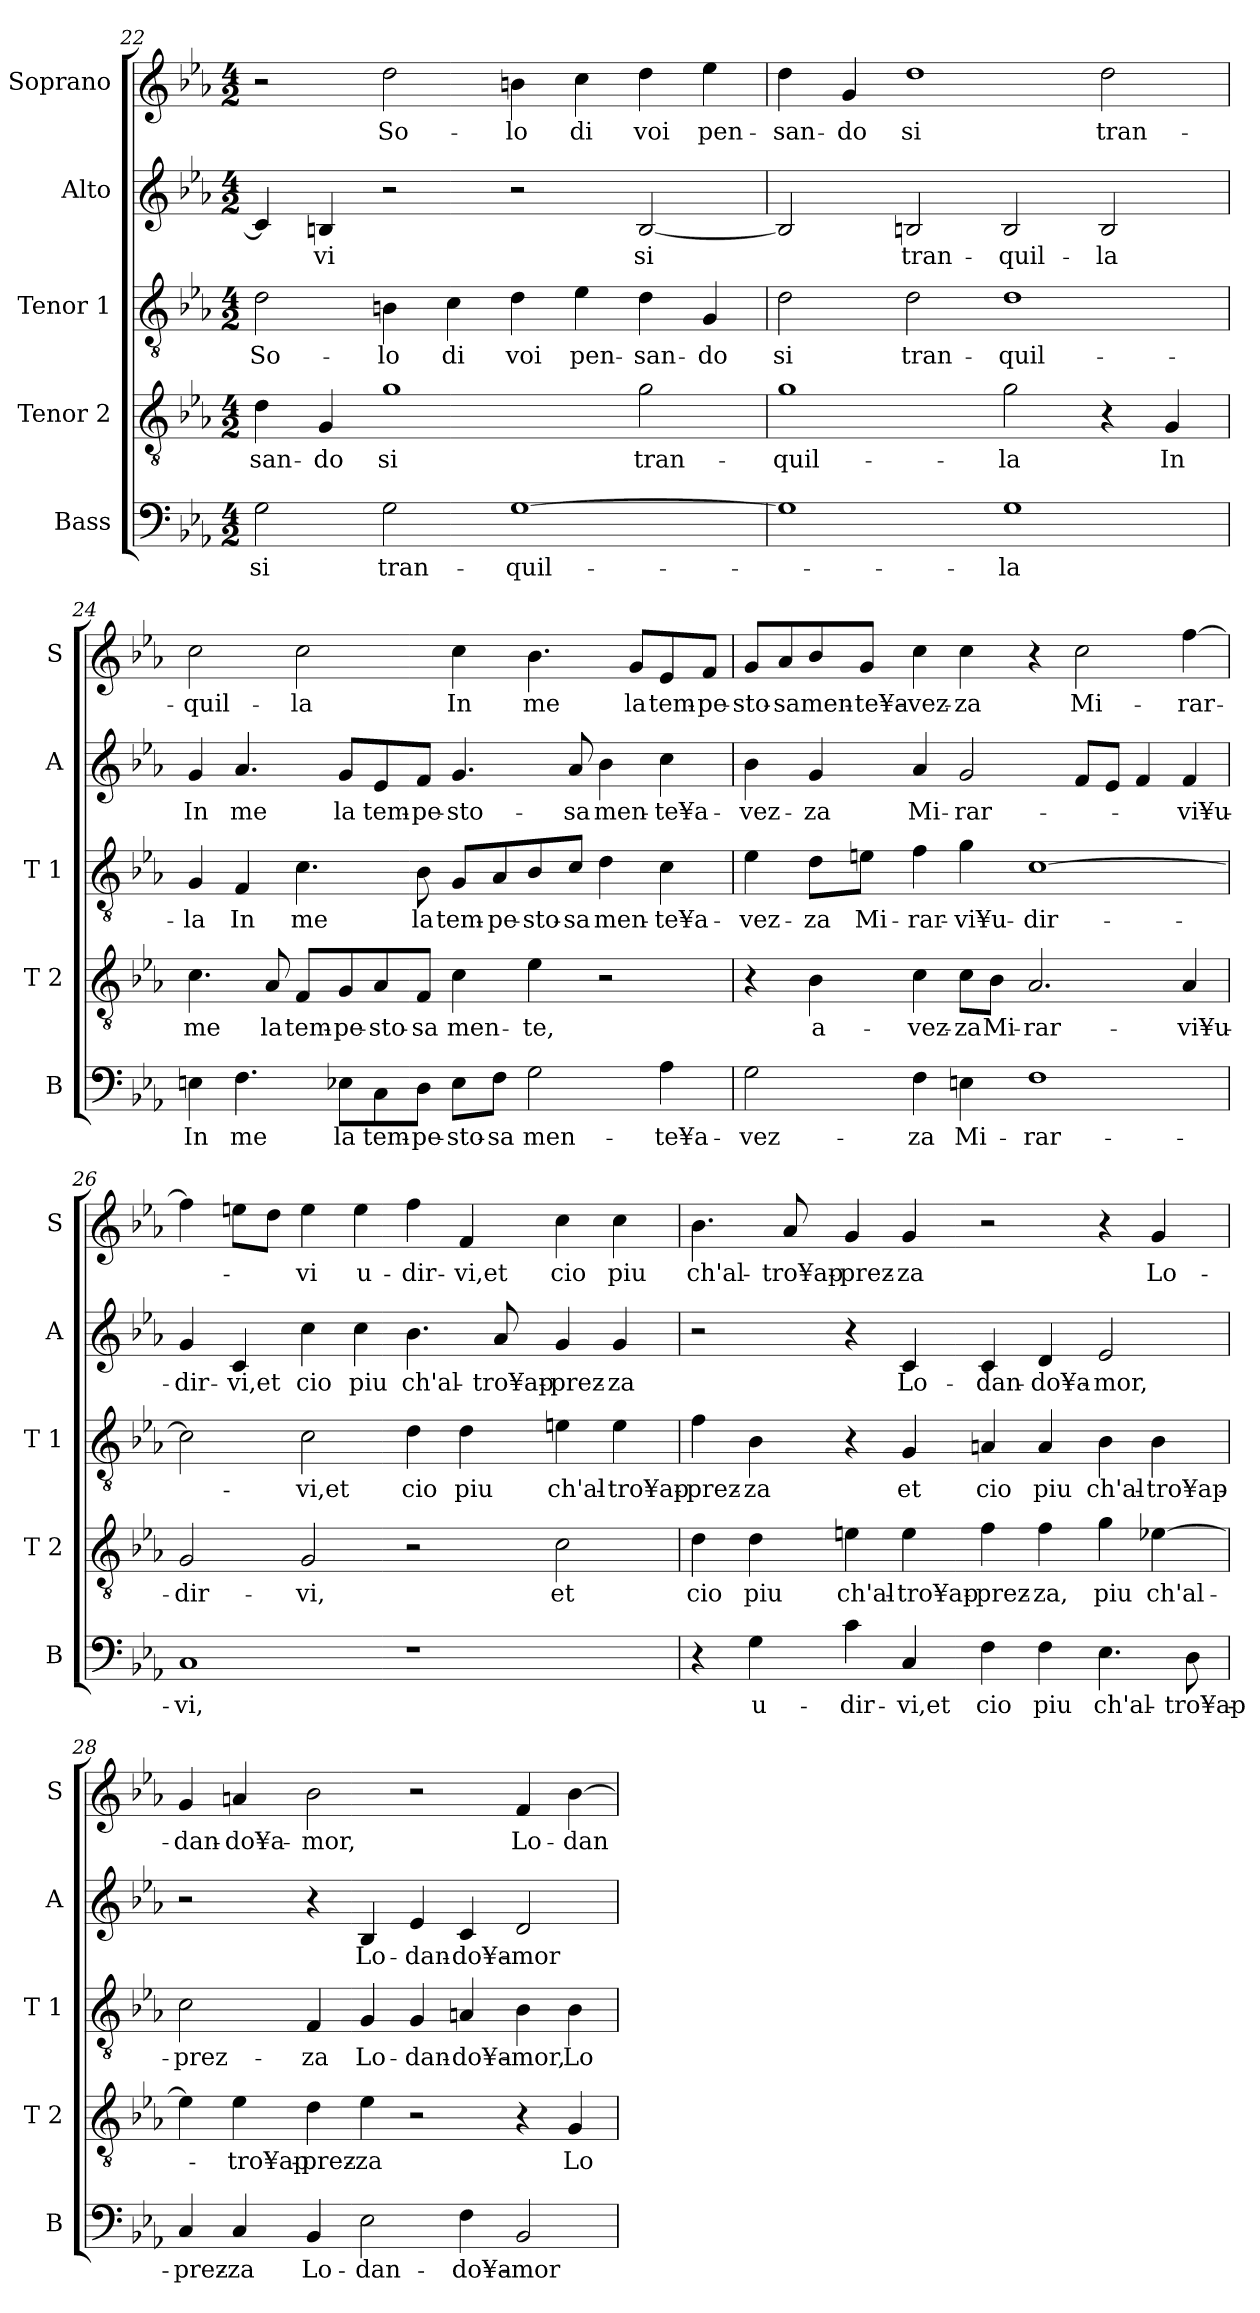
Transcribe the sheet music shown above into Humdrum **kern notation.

**kern	**text	**kern	**text	**kern	**text	**kern	**text	**kern	**text
*part5	*part5	*part4	*part4	*part3	*part3	*part2	*part2	*part1	*part1
*staff5	*staff5	*staff4	*staff4	*staff3	*staff3	*staff2	*staff2	*staff1	*staff1
*I"Bass	*	*I"Tenor 2	*	*I"Tenor 1	*	*I"Alto	*	*I"Soprano	*
*I'B	*	*I'T 2	*	*I'T 1	*	*I'A	*	*I'S	*
*clefF4	*	*clefGv2	*	*clefGv2	*	*clefG2	*	*clefG2	*
*k[b-e-a-]	*	*k[b-e-a-]	*	*k[b-e-a-]	*	*k[b-e-a-]	*	*k[b-e-a-]	*
*E-:	*	*E-:	*	*E-:	*	*E-:	*	*E-:	*
*M4/2	*	*M4/2	*	*M4/2	*	*M4/2	*	*M4/2	*
=22	=22	=22	=22	=22	=22	=22	=22	=22	=22
!	!LO:LY:b	!	!LO:LY:b	!	!LO:LY:b	!	!	!	!
2G\	si	4d\	-san-	2d\	So-	4c/]	.	2r	.
!	!	!	!LO:LY:b	!	!	!	!LO:LY:b	!	!
.	.	4G/	-do	.	.	4Bn/	-vi	.	.
!	!LO:LY:b	!	!LO:LY:b	!	!LO:LY:b	!	!	!	!LO:LY:b
2G\	tran-	1g	si	4Bn\	-lo	2r	.	2dd\	So-
!	!	!	!	!	!LO:LY:b	!	!	!	!
.	.	.	.	4c\	di	.	.	.	.
!	!LO:LY:b	!	!	!	!LO:LY:b	!	!	!	!LO:LY:b
[1G	-quil-	.	.	4d\	voi	2r	.	4bn\	-lo
!	!	!	!	!	!LO:LY:b	!	!	!	!LO:LY:b
.	.	.	.	4e-\	pen-	.	.	4cc\	di
!	!	!	!LO:LY:b	!	!LO:LY:b	!	!LO:LY:b	!	!LO:LY:b
.	.	2g\	tran-	4d\	-san-	[2B/	si	4dd\	voi
!	!	!	!	!	!LO:LY:b	!	!	!	!LO:LY:b
.	.	.	.	4G/	-do	.	.	4ee-\	pen-
=23	=23	=23	=23	=23	=23	=23	=23	=23	=23
!	!	!	!LO:LY:b	!	!LO:LY:b	!	!	!	!LO:LY:b
1G]	.	1g	-quil-	2d\	si	2B/]	.	4dd\	-san-
!	!	!	!	!	!	!	!	!	!LO:LY:b
.	.	.	.	.	.	.	.	4g/	-do
!	!	!	!	!	!LO:LY:b	!	!LO:LY:b	!	!LO:LY:b
.	.	.	.	2d\	tran-	2Bn/	tran-	1dd	si
!	!LO:LY:b	!	!LO:LY:b	!	!LO:LY:b	!	!LO:LY:b	!	!
1G	-la	2g\	-la	1d	-quil-	2B/	-quil-	.	.
!	!	!	!	!	!	!	!LO:LY:b	!	!LO:LY:b
.	.	4r	.	.	.	2B/	-la	2dd\	tran-
!	!	!	!LO:LY:b	!	!	!	!	!	!
.	.	4G/	In	.	.	.	.	.	.
!!LO:PB:g=z
=24	=24	=24	=24	=24	=24	=24	=24	=24	=24
!	!LO:LY:b	!	!LO:LY:b	!	!LO:LY:b	!	!LO:LY:b	!	!LO:LY:b
4En\	In	4.c\	me	4G/	-la	4g/	In	2cc\	-quil-
!	!LO:LY:b	!	!	!	!LO:LY:b	!	!LO:LY:b	!	!
4.F\	me	.	.	4F/	In	4.a-/	me	.	.
!	!	!	!LO:LY:b	!	!	!	!	!	!
.	.	8A-/	la	.	.	.	.	.	.
!	!	!	!LO:LY:b	!	!LO:LY:b	!	!	!	!LO:LY:b
.	.	8F/L	tem-	4.c\	me	.	.	2cc\	-la
!	!LO:LY:b	!	!LO:LY:b	!	!	!	!LO:LY:b	!	!
8E-X\L	la	8G/	-pe-	.	.	8g/L	la	.	.
!	!LO:LY:b	!	!LO:LY:b	!	!	!	!LO:LY:b	!	!
8C\	tem-	8A-/	-sto-	.	.	8e-/	tem-	.	.
!	!LO:LY:b	!	!LO:LY:b	!	!LO:LY:b	!	!LO:LY:b	!	!
8D\J	-pe-	8F/J	-sa	8B-\	la	8f/J	-pe-	.	.
!	!LO:LY:b	!	!LO:LY:b	!	!LO:LY:b	!	!LO:LY:b	!	!LO:LY:b
8E-\L	-sto-	4c\	men-	8G/L	tem-	4.g/	-sto-	4cc\	In
!	!LO:LY:b	!	!	!	!LO:LY:b	!	!	!	!
8F\J	-sa	.	.	8A-/	-pe-	.	.	.	.
!	!LO:LY:b	!	!LO:LY:b	!	!LO:LY:b	!	!	!	!LO:LY:b
2G\	men-	4e-\	-te,	8B-/	-sto-	.	.	4.b-\	me
!	!	!	!	!	!LO:LY:b	!	!LO:LY:b	!	!
.	.	.	.	8c/J	-sa	8a-/	-sa	.	.
!	!	!	!	!	!LO:LY:b	!	!LO:LY:b	!	!
.	.	2r	.	4d\	men-	4b-\	men-	.	.
!	!	!	!	!	!	!	!	!	!LO:LY:b
.	.	.	.	.	.	.	.	8g/L	la
!	!LO:LY:b	!	!	!	!LO:LY:b	!	!LO:LY:b	!	!LO:LY:b
4A-\	-te¥a-	.	.	4c\	-te¥a-	4cc\	-te¥a-	8e-/	tem-
!	!	!	!	!	!	!	!	!	!LO:LY:b
.	.	.	.	.	.	.	.	8f/J	-pe-
=25	=25	=25	=25	=25	=25	=25	=25	=25	=25
!	!LO:LY:b	!	!	!	!LO:LY:b	!	!LO:LY:b	!	!LO:LY:b
2G\	-vez-	4r	.	4e-\	-vez-	4b-\	-vez-	8g/L	-sto-
!	!	!	!	!	!	!	!	!	!LO:LY:b
.	.	.	.	.	.	.	.	8a-/	-sa
!	!	!	!LO:LY:b	!	!LO:LY:b	!	!LO:LY:b	!	!LO:LY:b
.	.	4B-\	a-	8d\L	-za	4g/	-za	8b-/	men-
!	!	!	!	!	!LO:LY:b	!	!	!	!LO:LY:b
.	.	.	.	8en\J	Mi-	.	.	8g/J	-te¥a-
!	!LO:LY:b	!	!LO:LY:b	!	!LO:LY:b	!	!LO:LY:b	!	!LO:LY:b
4F\	-za	4c\	-vez-	4f\	-rar-	4a-/	Mi-	4cc\	-vez-
!	!LO:LY:b	!	!LO:LY:b	!	!LO:LY:b	!	!LO:LY:b	!	!LO:LY:b
4En\	Mi-	8c\L	-za	4g\	-vi¥u-	2g/	-rar-	4cc\	-za
!	!	!	!LO:LY:b	!	!	!	!	!	!
.	.	8B-\J	Mi-	.	.	.	.	.	.
!	!LO:LY:b	!	!LO:LY:b	!	!LO:LY:b	!	!	!	!
1F	-rar-	2.A-/	-rar-	[1c	-dir-	.	.	4r	.
!	!	!	!	!	!	!	!	!	!LO:LY:b
.	.	.	.	.	.	8f/L	.	2cc\	Mi-
.	.	.	.	.	.	8e-/J	.	.	.
.	.	.	.	.	.	4f/	.	.	.
!	!	!	!LO:LY:b	!	!	!	!LO:LY:b	!	!LO:LY:b
.	.	4A-/	-vi¥u-	.	.	4f/	-vi¥u-	[4ff\	-rar-
!!LO:LB:g=z
=26	=26	=26	=26	=26	=26	=26	=26	=26	=26
!	!LO:LY:b	!	!LO:LY:b	!	!	!	!LO:LY:b	!	!
1C	-vi,	2G/	-dir-	2c\]	.	4g/	-dir-	4ff\]	.
!	!	!	!	!	!	!	!LO:LY:b	!	!
.	.	.	.	.	.	4c/	-vi,et	8een\L	.
.	.	.	.	.	.	.	.	8dd\J	.
!	!	!	!LO:LY:b	!	!LO:LY:b	!	!LO:LY:b	!	!LO:LY:b
.	.	2G/	-vi,	2c\	-vi,et	4cc\	cio	4ee\	-vi
!	!	!	!	!	!	!	!LO:LY:b	!	!LO:LY:b
.	.	.	.	.	.	4cc\	piu	4ee\	u-
!	!	!	!	!	!LO:LY:b	!	!LO:LY:b	!	!LO:LY:b
1r	.	2r	.	4d\	cio	4.b-\	ch'al-	4ff\	-dir-
!	!	!	!	!	!LO:LY:b	!	!	!	!LO:LY:b
.	.	.	.	4d\	piu	.	.	4f/	-vi,et
!	!	!	!	!	!	!	!LO:LY:b	!	!
.	.	.	.	.	.	8a-/	-tro¥ap-	.	.
!	!	!	!LO:LY:b	!	!LO:LY:b	!	!LO:LY:b	!	!LO:LY:b
.	.	2c\	et	4en\	ch'al-	4g/	-prez-	4cc\	cio
!	!	!	!	!	!LO:LY:b	!	!LO:LY:b	!	!LO:LY:b
.	.	.	.	4e\	-tro¥ap-	4g/	-za	4cc\	piu
=27	=27	=27	=27	=27	=27	=27	=27	=27	=27
!	!	!	!LO:LY:b	!	!LO:LY:b	!	!	!	!LO:LY:b
4r	.	4d\	cio	4f\	-prez-	2r	.	4.b-\	ch'al-
!	!LO:LY:b	!	!LO:LY:b	!	!LO:LY:b	!	!	!	!
4G\	u-	4d\	piu	4B-\	-za	.	.	.	.
!	!	!	!	!	!	!	!	!	!LO:LY:b
.	.	.	.	.	.	.	.	8a-/	-tro¥ap-
!	!LO:LY:b	!	!LO:LY:b	!	!	!	!	!	!LO:LY:b
4c\	-dir-	4en\	ch'al-	4r	.	4r	.	4g/	-prez-
!	!LO:LY:b	!	!LO:LY:b	!	!LO:LY:b	!	!LO:LY:b	!	!LO:LY:b
4C/	-vi,et	4e\	-tro¥ap-	4G/	et	4c/	Lo-	4g/	-za
!	!LO:LY:b	!	!LO:LY:b	!	!LO:LY:b	!	!LO:LY:b	!	!
4F\	cio	4f\	-prez-	4An/	cio	4c/	-dan-	2r	.
!	!LO:LY:b	!	!LO:LY:b	!	!LO:LY:b	!	!LO:LY:b	!	!
4F\	piu	4f\	-za,	4A/	piu	4d/	-do¥a-	.	.
!	!LO:LY:b	!	!LO:LY:b	!	!LO:LY:b	!	!LO:LY:b	!	!
4.E-\	ch'al-	4g\	piu	4B-\	ch'al-	2e-/	-mor,	4r	.
!	!	!	!LO:LY:b	!	!LO:LY:b	!	!	!	!LO:LY:b
.	.	[4e-X\	ch'al-	4B-\	-tro¥ap-	.	.	4g/	Lo-
!	!LO:LY:b	!	!	!	!	!	!	!	!
8D\	-tro¥ap-	.	.	.	.	.	.	.	.
!!LO:LB:g=z
=28	=28	=28	=28	=28	=28	=28	=28	=28	=28
!	!LO:LY:b	!	!	!	!LO:LY:b	!	!	!	!LO:LY:b
4C/	-prez-	4e-\]	.	2c\	-prez-	2r	.	4g/	-dan-
!	!LO:LY:b	!	!LO:LY:b	!	!	!	!	!	!LO:LY:b
4C/	-za	4e-\	-tro¥ap-	.	.	.	.	4an/	-do¥a-
!	!LO:LY:b	!	!LO:LY:b	!	!LO:LY:b	!	!	!	!LO:LY:b
4BB-/	Lo-	4d\	-prez-	4F/	-za	4r	.	2b-\	-mor,
!	!LO:LY:b	!	!LO:LY:b	!	!LO:LY:b	!	!LO:LY:b	!	!
2E-\	-dan-	4e-\	-za	4G/	Lo-	4B-/	Lo-	.	.
!	!	!	!	!	!LO:LY:b	!	!LO:LY:b	!	!
.	.	2r	.	4G/	-dan-	4e-/	-dan-	2r	.
!	!LO:LY:b	!	!	!	!LO:LY:b	!	!LO:LY:b	!	!
4F\	-do¥a-	.	.	4An/	-do¥a-	4c/	-do¥a-	.	.
!	!LO:LY:b	!	!	!	!LO:LY:b	!	!LO:LY:b	!	!LO:LY:b
2BB-/	-mor	4r	.	4B-\	-mor,	2d/	-mor	4f/	Lo-
!	!	!	!LO:LY:b	!	!LO:LY:b	!	!	!	!LO:LY:b
.	.	4G/	Lo-	4B-\	Lo-	.	.	[4b-\	-dan-
=	=	=	=	=	=	=	=	=	=
*-	*-	*-	*-	*-	*-	*-	*-	*-	*-
